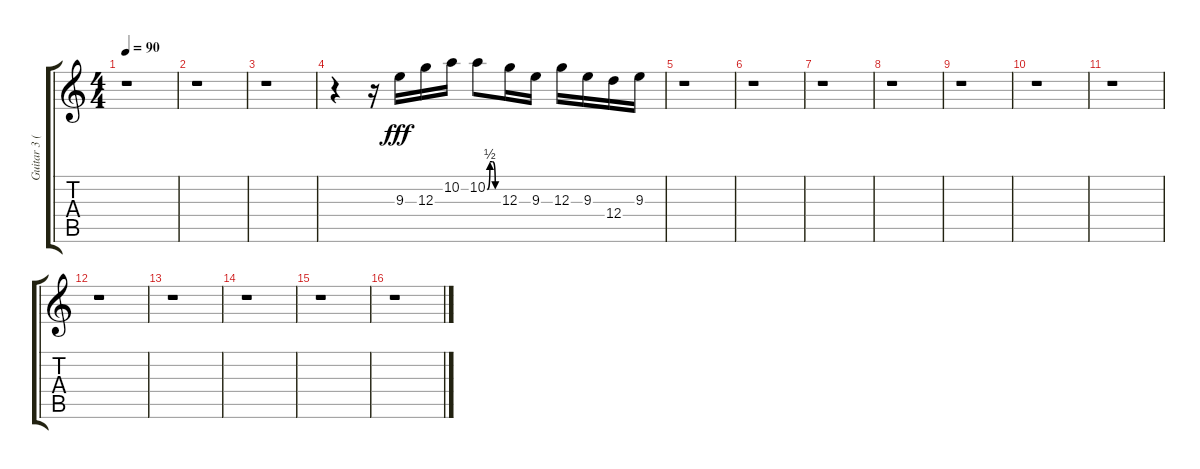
\track ("Guitar 3 (Lead 1)" "Guitar 3 (") {instrument distortionguitar}
\staff {score tabs}
\tuning (E4 B3 G3 D3 A2 E2) {hide}
\ts (4 4)
\tempo 90
\clef g2
\ks c
r.1{dy fff instrument distortionguitar} |
r.1 |
r.1 |
r.4 r.16 9.3.16 12.3.16 10.2.16 10.2{be (custom 0 0 15 2 30 2 45 0 60 0)}.8 12.3.16 9.3.16 12.3.16 9.3.16 12.4.16 9.3.16 |
r.1 |
r.1 |
r.1 |
r.1 |
r.1 |
r.1 |
r.1 |
r.1 |
r.1 |
r.1 |
r.1 |
r.1
